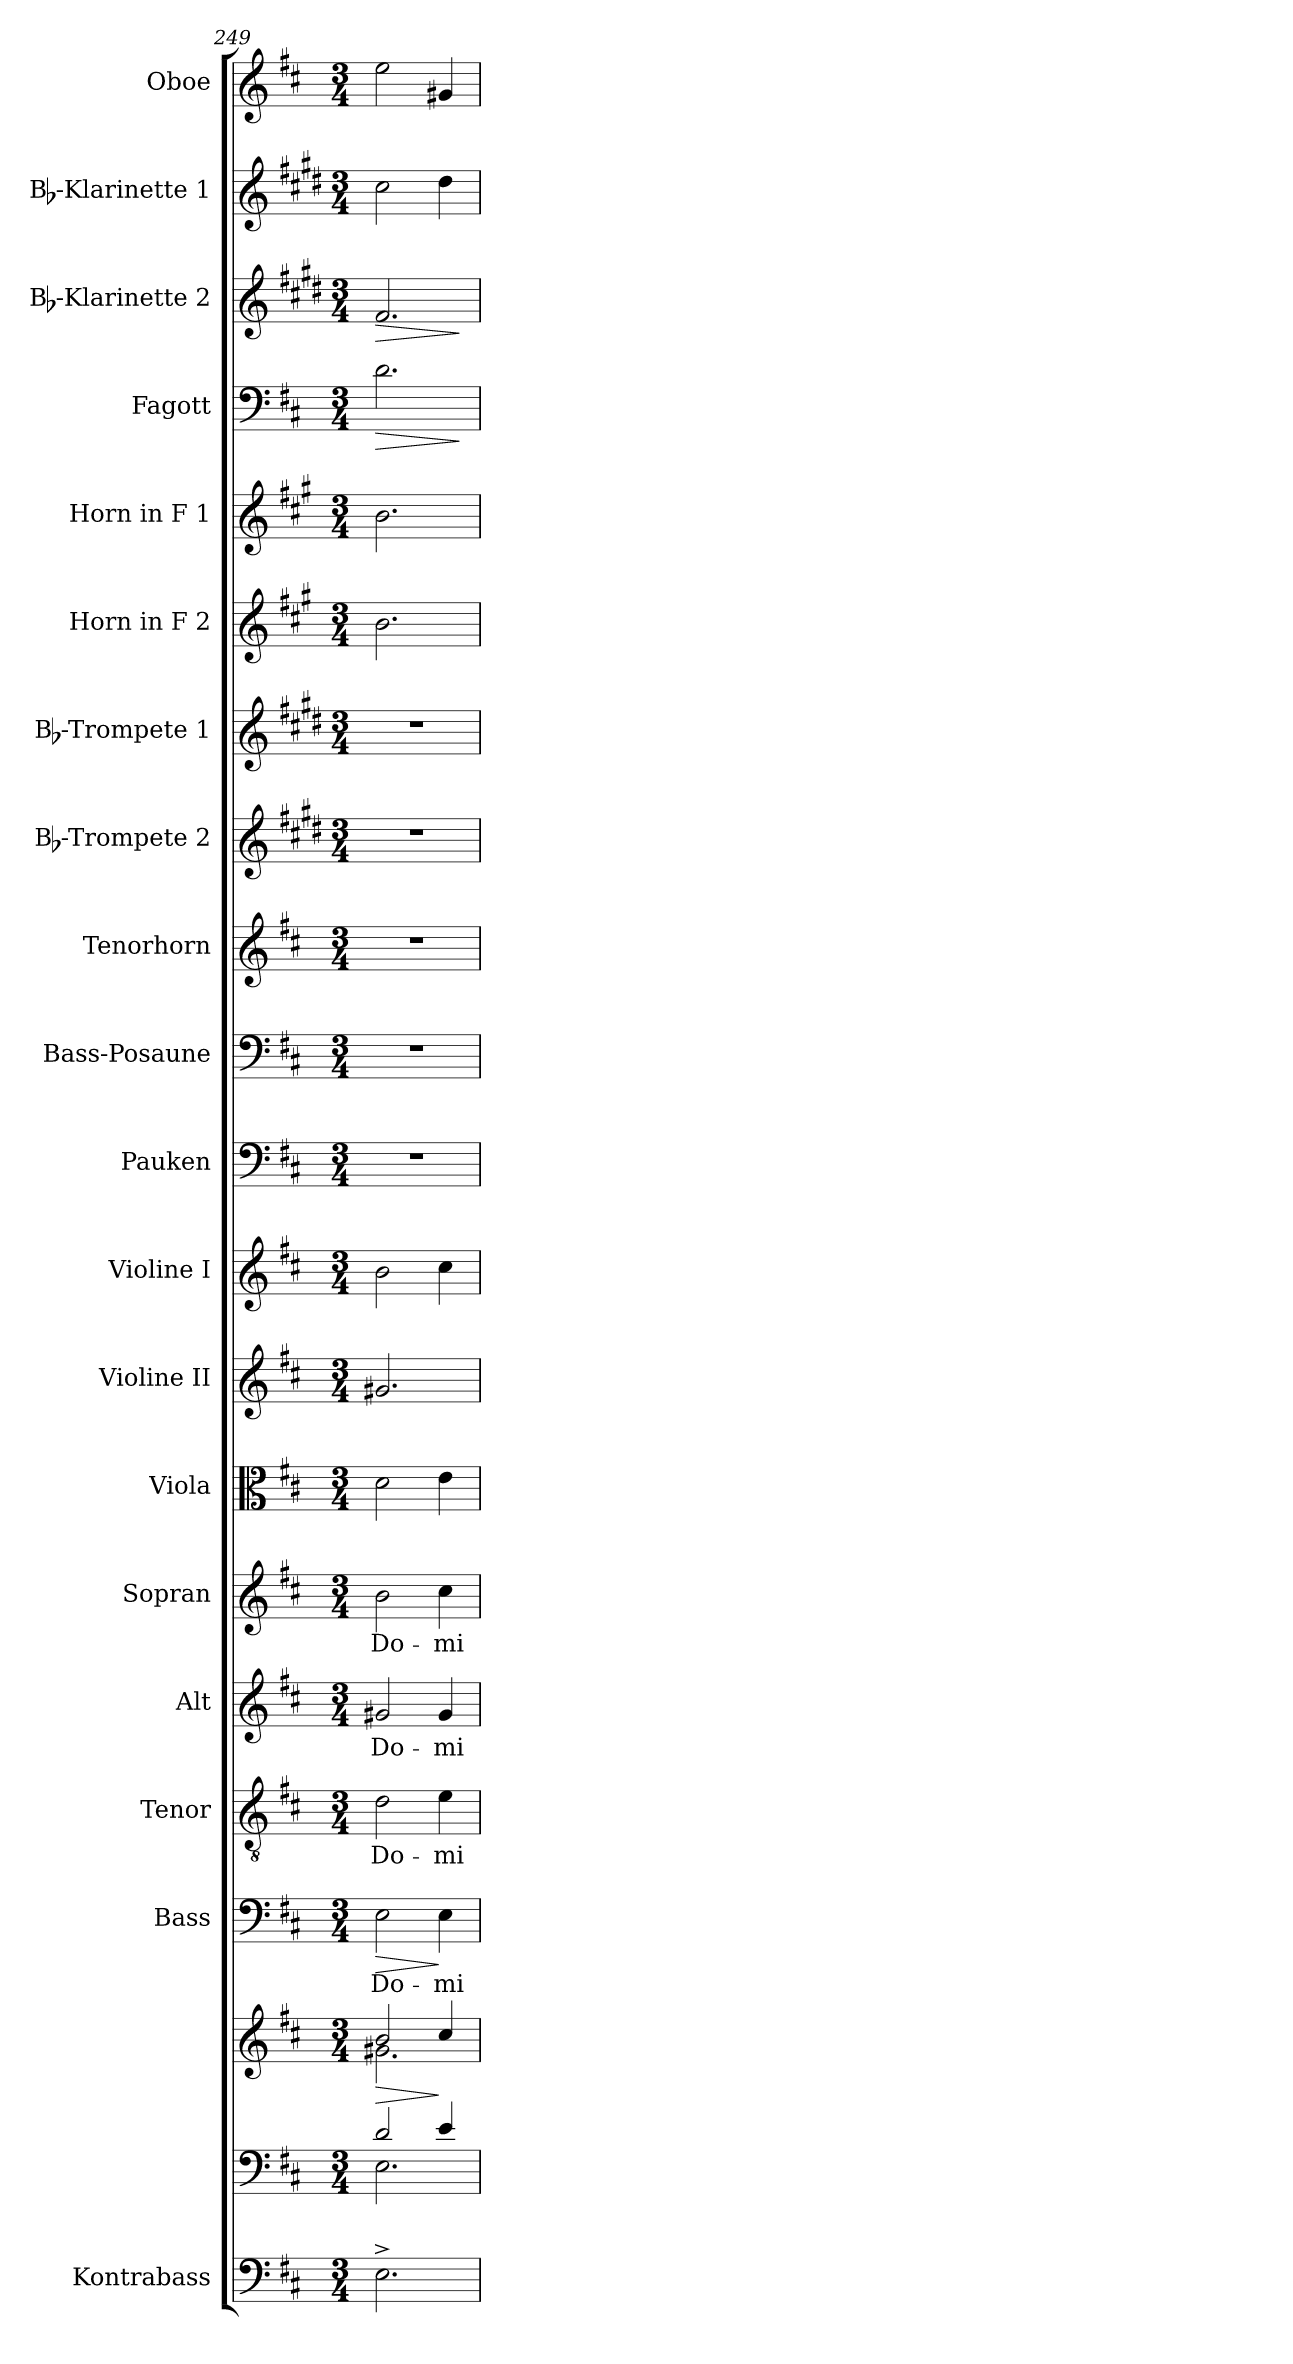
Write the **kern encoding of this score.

**kern	**kern	**kern	**dynam	**kern	**text	**dynam	**kern	**text	**kern	**text	**kern	**text	**kern	**kern	**kern	**kern	**kern	**kern	**kern	**kern	**kern	**kern	**kern	**dynam	**kern	**dynam	**kern	**kern
*part20	*part19	*part19	*part19	*part18	*part18	*part18	*part17	*part17	*part16	*part16	*part15	*part15	*part14	*part13	*part12	*part11	*part10	*part9	*part8	*part7	*part6	*part5	*part4	*part4	*part3	*part3	*part2	*part1
*staff21	*staff20	*staff19	*staff19/20	*staff18	*staff18	*staff18	*staff17	*staff17	*staff16	*staff16	*staff15	*staff15	*staff14	*staff13	*staff12	*staff11	*staff10	*staff9	*staff8	*staff7	*staff6	*staff5	*staff4	*staff4	*staff3	*staff3	*staff2	*staff1
*I"Kontrabass	*	*	*	*I"Bass	*	*	*I"Tenor	*	*I"Alt	*	*I"Sopran	*	*I"Viola	*I"Violine II	*I"Violine I	*I"Pauken	*I"Bass-Posaune	*I"Tenorhorn	*I"Bb-Trompete 2	*I"Bb-Trompete 1	*I"Horn in F 2	*I"Horn in F 1	*I"Fagott	*	*I"Bb-Klarinette 2	*	*I"Bb-Klarinette 1	*I"Oboe
*I'Kb.	*	*	*	*I'B.	*	*	*I'T.	*	*I'A.	*	*I'S.	*	*I'Vla.	*I'Vl. II	*I'Vl. I	*I'Pk.	*I'B. Pos.	*I'T. Hrn.	*I'Bb Trp. 2	*I'Bb Trp. 1	*	*	*I'Fg.	*	*I'Bb Kl. 2	*	*I'Bb Kl. 1	*I'Ob.
*clefF4	*clefF4	*clefG2	*	*clefF4	*	*	*clefGv2	*	*clefG2	*	*clefG2	*	*clefC3	*clefG2	*clefG2	*clefF4	*clefF4	*clefG2	*clefG2	*clefG2	*clefG2	*clefG2	*clefF4	*	*clefG2	*	*clefG2	*clefG2
*ITrd7c12	*	*	*	*	*	*	*	*	*	*	*	*	*	*	*	*	*	*ITrd8c14	*ITrd1c2	*ITrd1c2	*ITrd4c7	*ITrd4c7	*	*	*ITrd1c2	*	*ITrd1c2	*
*k[f#c#]	*k[f#c#]	*k[f#c#]	*	*k[f#c#]	*	*	*k[f#c#]	*	*k[f#c#]	*	*k[f#c#]	*	*k[f#c#]	*k[f#c#]	*k[f#c#]	*k[f#c#]	*k[f#c#]	*k[f#c#]	*k[f#c#]	*k[f#c#]	*k[f#c#]	*k[f#c#]	*k[f#c#]	*	*k[f#c#]	*	*k[f#c#]	*k[f#c#]
*D:	*D:	*D:	*	*D:	*	*	*D:	*	*D:	*	*D:	*	*D:	*D:	*D:	*D:	*D:	*D:	*D:	*D:	*D:	*D:	*D:	*	*D:	*	*D:	*D:
*M3/4	*M3/4	*M3/4	*	*M3/4	*	*	*M3/4	*	*M3/4	*	*M3/4	*	*M3/4	*M3/4	*M3/4	*M3/4	*M3/4	*M3/4	*M3/4	*M3/4	*M3/4	*M3/4	*M3/4	*	*M3/4	*	*M3/4	*M3/4
=249	=249	=249	=249	=249	=249	=249	=249	=249	=249	=249	=249	=249	=249	=249	=249	=249	=249	=249	=249	=249	=249	=249	=249	=249	=249	=249	=249	=249
*	*^	*	*	*	*	*	*	*	*	*	*	*	*	*	*	*	*	*	*	*	*	*	*	*	*	*	*	*
!	!	!	!	!LO:HP:b	!	!LO:LY:b	!LO:HP:b	!	!LO:LY:b	!	!LO:LY:b	!	!LO:LY:b	!	!	!	!	!	!	!	!	!	!	!	!LO:HP:b	!	!LO:HP:b	!	!
*	*	*	*^	*	*	*	*	*	*	*	*	*	*	*	*	*	*	*	*	*	*	*	*	*	*	*	*	*	*
2.EE^>\	2d/	2.E\	2b/	2.g#X\	>	2E\	Do-	>	2d\	Do-	2g#X/	Do-	2b\	Do-	2d\	2.g#X/	2b\	2.r	2.r	2.r	2.r	2.r	2.e\	2.e\	2.d\	>	2.e/	>	2b\	2ee\
!	!	!	!	!	!	!	!LO:LY:b	!	!	!LO:LY:b	!	!LO:LY:b	!	!LO:LY:b	!	!	!	!	!	!	!	!	!	!	!	!	!	!	!	!
.	4e/	.	4cc#/	.	]	4E\	-mi-	]	4e\	-mi-	4g#/	-mi-	4cc#\	-mi-	4e\	.	4cc#\	.	.	.	.	.	.	.	.	.	.	.	4cc#\	4g#X/
*	*v	*v	*	*	*	*	*	*	*	*	*	*	*	*	*	*	*	*	*	*	*	*	*	*	*	*	*	*	*	*
*	*	*v	*v	*	*	*	*	*	*	*	*	*	*	*	*	*	*	*	*	*	*	*	*	*	*	*	*	*	*
.	.	.	.	.	.	.	.	.	.	.	.	.	.	.	.	.	.	.	.	.	.	.	.	]	.	]	.	.
=	=	=	=	=	=	=	=	=	=	=	=	=	=	=	=	=	=	=	=	=	=	=	=	=	=	=	=	=
*-	*-	*-	*-	*-	*-	*-	*-	*-	*-	*-	*-	*-	*-	*-	*-	*-	*-	*-	*-	*-	*-	*-	*-	*-	*-	*-	*-	*-
